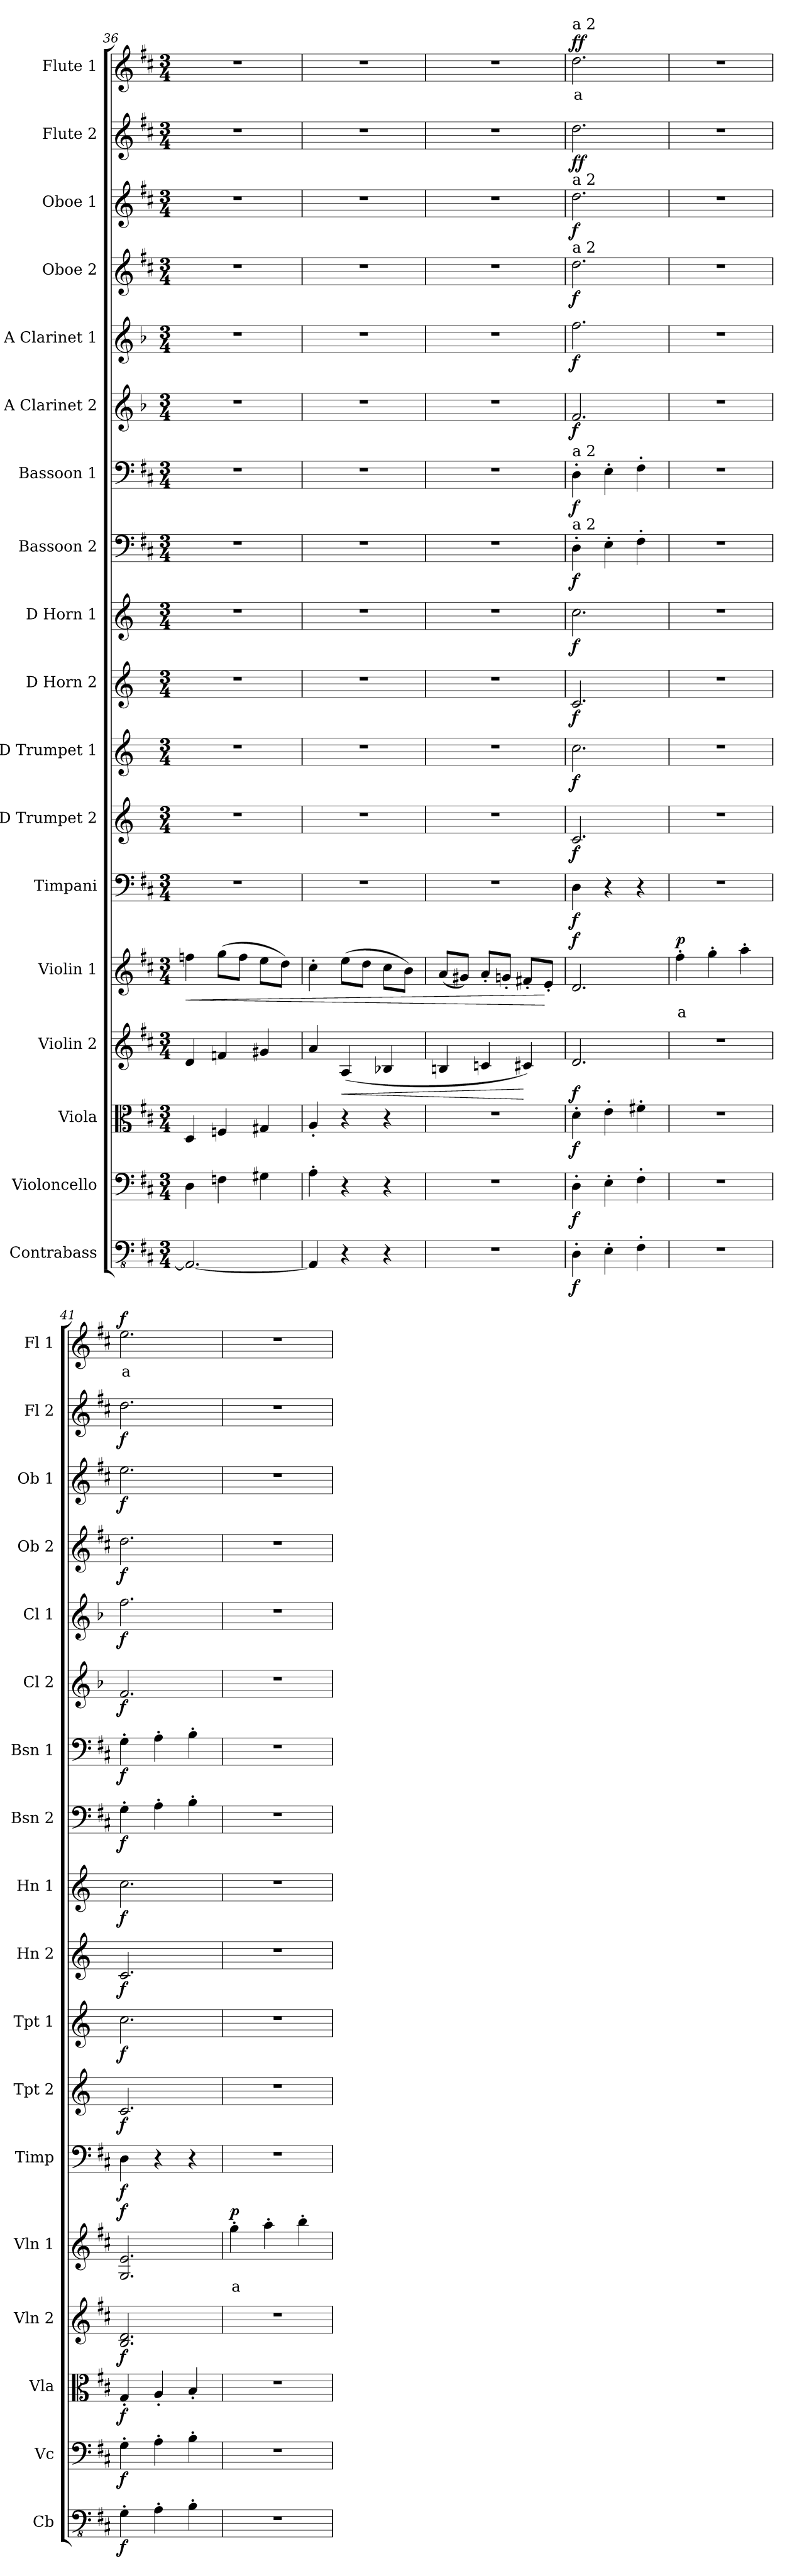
**kern	**dynam	**kern	**dynam	**kern	**dynam	**kern	**dynam	**kern	**text	**dynam	**kern	**dynam	**kern	**dynam	**kern	**dynam	**kern	**dynam	**kern	**dynam	**kern	**dynam	**kern	**dynam	**kern	**dynam	**kern	**dynam	**kern	**dynam	**kern	**dynam	**kern	**dynam	**kern	**text	**dynam
*part18	*part18	*part17	*part17	*part16	*part16	*part15	*part15	*part14	*part14	*part14	*part13	*part13	*part12	*part12	*part11	*part11	*part10	*part10	*part9	*part9	*part8	*part8	*part7	*part7	*part6	*part6	*part5	*part5	*part4	*part4	*part3	*part3	*part2	*part2	*part1	*part1	*part1
*staff18	*staff18	*staff17	*staff17	*staff16	*staff16	*staff15	*staff15	*staff14	*staff14	*staff14	*staff13	*staff13	*staff12	*staff12	*staff11	*staff11	*staff10	*staff10	*staff9	*staff9	*staff8	*staff8	*staff7	*staff7	*staff6	*staff6	*staff5	*staff5	*staff4	*staff4	*staff3	*staff3	*staff2	*staff2	*staff1	*staff1	*staff1
*I"Contrabass	*	*I"Violoncello	*	*I"Viola	*	*I"Violin 2	*	*I"Violin 1	*	*	*I"Timpani	*	*I"D Trumpet 2	*	*I"D Trumpet 1	*	*I"D Horn 2	*	*I"D Horn 1	*	*I"Bassoon 2	*	*I"Bassoon 1	*	*I"A Clarinet 2	*	*I"A Clarinet 1	*	*I"Oboe 2	*	*I"Oboe 1	*	*I"Flute 2	*	*I"Flute 1	*	*
*I'Cb	*	*I'Vc	*	*I'Vla	*	*I'Vln 2	*	*I'Vln 1	*	*	*I'Timp	*	*I'Tpt 2	*	*I'Tpt 1	*	*I'Hn 2	*	*I'Hn 1	*	*I'Bsn 2	*	*I'Bsn 1	*	*I'Cl 2	*	*I'Cl 1	*	*I'Ob 2	*	*I'Ob 1	*	*I'Fl 2	*	*I'Fl 1	*	*
*clefFv4	*	*clefF4	*	*clefC3	*	*clefG2	*	*clefG2	*	*	*clefF4	*	*clefG2	*	*clefG2	*	*clefG2	*	*clefG2	*	*clefF4	*	*clefF4	*	*clefG2	*	*clefG2	*	*clefG2	*	*clefG2	*	*clefG2	*	*clefG2	*	*
*	*	*	*	*	*	*	*	*	*	*	*	*	*ITrd-1c-2	*	*ITrd-1c-2	*	*ITrd6c10	*	*ITrd6c10	*	*	*	*	*	*ITrd2c3	*	*ITrd2c3	*	*	*	*	*	*	*	*	*	*
*k[f#c#]	*	*k[f#c#]	*	*k[f#c#]	*	*k[f#c#]	*	*k[f#c#]	*	*	*k[f#c#]	*	*k[f#c#]	*	*k[f#c#]	*	*k[f#c#]	*	*k[f#c#]	*	*k[f#c#]	*	*k[f#c#]	*	*k[f#c#]	*	*k[f#c#]	*	*k[f#c#]	*	*k[f#c#]	*	*k[f#c#]	*	*k[f#c#]	*	*
*M3/4	*	*M3/4	*	*M3/4	*	*M3/4	*	*M3/4	*	*	*M3/4	*	*M3/4	*	*M3/4	*	*M3/4	*	*M3/4	*	*M3/4	*	*M3/4	*	*M3/4	*	*M3/4	*	*M3/4	*	*M3/4	*	*M3/4	*	*M3/4	*	*
=36	=36	=36	=36	=36	=36	=36	=36	=36	=36	=36	=36	=36	=36	=36	=36	=36	=36	=36	=36	=36	=36	=36	=36	=36	=36	=36	=36	=36	=36	=36	=36	=36	=36	=36	=36	=36	=36
!	!	!	!	!	!	!	!	!	!	!LO:HP:b	!	!	!	!	!	!	!	!	!	!	!	!	!	!	!	!	!	!	!	!	!	!	!	!	!	!	!
2.AAA/_	.	4D\	.	4D/	.	4d/	.	4ffn\	.	<	2.r	.	2.r	.	2.r	.	2.r	.	2.r	.	2.r	.	2.r	.	2.r	.	2.r	.	2.r	.	2.r	.	2.r	.	2.r	.	.
.	.	4Fn\	.	4Fn/	.	4fn/	.	(8gg\L	.	.	.	.	.	.	.	.	.	.	.	.	.	.	.	.	.	.	.	.	.	.	.	.	.	.	.	.	.
.	.	.	.	.	.	.	.	8ff\J	.	.	.	.	.	.	.	.	.	.	.	.	.	.	.	.	.	.	.	.	.	.	.	.	.	.	.	.	.
.	.	4G#X\	.	4G#X/	.	4g#X/	.	8ee\L	.	.	.	.	.	.	.	.	.	.	.	.	.	.	.	.	.	.	.	.	.	.	.	.	.	.	.	.	.
.	.	.	.	.	.	.	.	8dd\J)	.	.	.	.	.	.	.	.	.	.	.	.	.	.	.	.	.	.	.	.	.	.	.	.	.	.	.	.	.
=37	=37	=37	=37	=37	=37	=37	=37	=37	=37	=37	=37	=37	=37	=37	=37	=37	=37	=37	=37	=37	=37	=37	=37	=37	=37	=37	=37	=37	=37	=37	=37	=37	=37	=37	=37	=37	=37
4AAA/]	.	4A'\	.	4A'/	.	4a/	.	4cc#'\	.	.	2.r	.	2.r	.	2.r	.	2.r	.	2.r	.	2.r	.	2.r	.	2.r	.	2.r	.	2.r	.	2.r	.	2.r	.	2.r	.	.
!	!	!	!	!	!	!	!LO:HP:b	!	!	!	!	!	!	!	!	!	!	!	!	!	!	!	!	!	!	!	!	!	!	!	!	!	!	!	!	!	!
4r	.	4r	.	4r	.	(4A/	<	(8ee\L	.	.	.	.	.	.	.	.	.	.	.	.	.	.	.	.	.	.	.	.	.	.	.	.	.	.	.	.	.
.	.	.	.	.	.	.	.	8dd\J	.	.	.	.	.	.	.	.	.	.	.	.	.	.	.	.	.	.	.	.	.	.	.	.	.	.	.	.	.
4r	.	4r	.	4r	.	4B-X/	.	8cc#\L	.	.	.	.	.	.	.	.	.	.	.	.	.	.	.	.	.	.	.	.	.	.	.	.	.	.	.	.	.
.	.	.	.	.	.	.	.	8b\J)	.	.	.	.	.	.	.	.	.	.	.	.	.	.	.	.	.	.	.	.	.	.	.	.	.	.	.	.	.
!!LO:PB:g=z
=38	=38	=38	=38	=38	=38	=38	=38	=38	=38	=38	=38	=38	=38	=38	=38	=38	=38	=38	=38	=38	=38	=38	=38	=38	=38	=38	=38	=38	=38	=38	=38	=38	=38	=38	=38	=38	=38
2.r	.	2.r	.	2.r	.	4Bn/	.	(8a/L	.	.	2.r	.	2.r	.	2.r	.	2.r	.	2.r	.	2.r	.	2.r	.	2.r	.	2.r	.	2.r	.	2.r	.	2.r	.	2.r	.	.
.	.	.	.	.	.	.	.	8g#X/J)	.	.	.	.	.	.	.	.	.	.	.	.	.	.	.	.	.	.	.	.	.	.	.	.	.	.	.	.	.
.	.	.	.	.	.	4cn/	.	8a'/L	.	.	.	.	.	.	.	.	.	.	.	.	.	.	.	.	.	.	.	.	.	.	.	.	.	.	.	.	.
.	.	.	.	.	.	.	.	8gn'/J	.	.	.	.	.	.	.	.	.	.	.	.	.	.	.	.	.	.	.	.	.	.	.	.	.	.	.	.	.
.	.	.	.	.	.	4c#X/)	[	8f#X'/L	.	.	.	.	.	.	.	.	.	.	.	.	.	.	.	.	.	.	.	.	.	.	.	.	.	.	.	.	.
.	.	.	.	.	.	.	.	8e'/J	.	[	.	.	.	.	.	.	.	.	.	.	.	.	.	.	.	.	.	.	.	.	.	.	.	.	.	.	.
=39	=39	=39	=39	=39	=39	=39	=39	=39	=39	=39	=39	=39	=39	=39	=39	=39	=39	=39	=39	=39	=39	=39	=39	=39	=39	=39	=39	=39	=39	=39	=39	=39	=39	=39	=39	=39	=39
!	!	!	!	!	!	!	!	!	!	!	!	!	!	!	!	!	!	!	!	!	!	!	!	!	!	!	!	!	!	!	!	!	!	!	!LO:TX:a:t=a 2	!	!
!	!	!	!	!	!	!	!	!	!	!	!	!	!	!	!	!	!	!	!	!	!	!	!	!	!	!	!	!	!	!	!LO:TX:a:t=a 2	!	!	!	!	!	!
!	!	!	!	!	!	!	!	!	!	!	!	!	!	!	!	!	!	!	!	!	!	!	!	!	!	!	!	!	!LO:TX:a:t=a 2	!	!	!	!	!	!	!	!
!	!	!	!	!	!	!	!	!	!	!	!	!	!	!	!	!	!	!	!	!	!	!	!LO:TX:a:t=a 2	!	!	!	!	!	!	!	!	!	!	!	!	!	!
!	!	!	!	!	!	!	!	!	!	!	!	!	!	!	!	!	!	!	!	!	!LO:TX:a:t=a 2	!	!	!	!	!	!	!	!	!	!	!	!	!	!	!	!
!	!LO:DY:b	!	!LO:DY:b	!	!LO:DY:b	!	!LO:DY:b	!	!	!LO:DY:b	!	!LO:DY:b	!	!LO:DY:b	!	!LO:DY:b	!	!LO:DY:b	!	!LO:DY:b	!	!LO:DY:b	!	!LO:DY:b	!	!LO:DY:b	!	!LO:DY:b	!	!LO:DY:b	!	!LO:DY:b	!	!LO:DY:b	!	!LO:LY:b:color=#FF0000	!
!	!	!	!	!	!	!	!	!	!	!	!	!	!	!	!	!	!	!	!	!	!	!	!	!	!	!	!	!	!	!	!	!	!	!LO:DY:n=1:b	!	!	!LO:DY:b
!	!	!	!	!	!	!	!	!	!	!	!	!	!	!	!	!	!	!	!	!	!	!	!	!	!	!	!	!	!	!	!	!	!	!	!	!	!LO:DY:n=1:b
4DD'\	f	4D'\	f	4d'\	f	2.d/	f	2.d/	.	f	4D\	f	2.d/	f	2.dd\	f	2.D/	f	2.d\	f	4D'\	f	4D'\	f	2.d/	f	2.dd\	f	2.dd\	f	2.dd\	f	2.dd\	f f	2.dd\	a	f f
4EE'\	.	4E'\	.	4e'\	.	.	.	.	.	.	4r	.	.	.	.	.	.	.	.	.	4E'\	.	4E'\	.	.	.	.	.	.	.	.	.	.	.	.	.	.
4FF#'\	.	4F#'\	.	4f#X'\	.	.	.	.	.	.	4r	.	.	.	.	.	.	.	.	.	4F#'\	.	4F#'\	.	.	.	.	.	.	.	.	.	.	.	.	.	.
=40	=40	=40	=40	=40	=40	=40	=40	=40	=40	=40	=40	=40	=40	=40	=40	=40	=40	=40	=40	=40	=40	=40	=40	=40	=40	=40	=40	=40	=40	=40	=40	=40	=40	=40	=40	=40	=40
!	!	!	!	!	!	!	!	!	!LO:LY:b:color=#FF0000	!LO:DY:b	!	!	!	!	!	!	!	!	!	!	!	!	!	!	!	!	!	!	!	!	!	!	!	!	!	!	!
2.r	.	2.r	.	2.r	.	2.r	.	4ff#'\	a	p	2.r	.	2.r	.	2.r	.	2.r	.	2.r	.	2.r	.	2.r	.	2.r	.	2.r	.	2.r	.	2.r	.	2.r	.	2.r	.	.
.	.	.	.	.	.	.	.	4gg'\	.	.	.	.	.	.	.	.	.	.	.	.	.	.	.	.	.	.	.	.	.	.	.	.	.	.	.	.	.
.	.	.	.	.	.	.	.	4aa'\	.	.	.	.	.	.	.	.	.	.	.	.	.	.	.	.	.	.	.	.	.	.	.	.	.	.	.	.	.
=41	=41	=41	=41	=41	=41	=41	=41	=41	=41	=41	=41	=41	=41	=41	=41	=41	=41	=41	=41	=41	=41	=41	=41	=41	=41	=41	=41	=41	=41	=41	=41	=41	=41	=41	=41	=41	=41
!	!LO:DY:b	!	!LO:DY:b	!	!LO:DY:b	!	!LO:DY:b	!	!	!LO:DY:b	!	!LO:DY:b	!	!LO:DY:b	!	!LO:DY:b	!	!LO:DY:b	!	!LO:DY:b	!	!LO:DY:b	!	!LO:DY:b	!	!LO:DY:b	!	!LO:DY:b	!	!LO:DY:b	!	!LO:DY:b	!	!LO:DY:b	!	!LO:LY:b:color=#FF0000	!LO:DY:b
4GG'\	f	4G'\	f	4G'/	f	2.B/ 2.d/	f	2.G/ 2.e/	.	f	4D\	f	2.d/	f	2.dd\	f	2.D/	f	2.d\	f	4G'\	f	4G'\	f	2.d/	f	2.dd\	f	2.dd\	f	2.ee\	f	2.dd\	f	2.ee\	a	f
4AA'\	.	4A'\	.	4A'/	.	.	.	.	.	.	4r	.	.	.	.	.	.	.	.	.	4A'\	.	4A'\	.	.	.	.	.	.	.	.	.	.	.	.	.	.
4BB'\	.	4B'\	.	4B'/	.	.	.	.	.	.	4r	.	.	.	.	.	.	.	.	.	4B'\	.	4B'\	.	.	.	.	.	.	.	.	.	.	.	.	.	.
=42	=42	=42	=42	=42	=42	=42	=42	=42	=42	=42	=42	=42	=42	=42	=42	=42	=42	=42	=42	=42	=42	=42	=42	=42	=42	=42	=42	=42	=42	=42	=42	=42	=42	=42	=42	=42	=42
!	!	!	!	!	!	!	!	!	!LO:LY:b:color=#FF0000	!LO:DY:b	!	!	!	!	!	!	!	!	!	!	!	!	!	!	!	!	!	!	!	!	!	!	!	!	!	!	!
2.r	.	2.r	.	2.r	.	2.r	.	4gg'\	a	p	2.r	.	2.r	.	2.r	.	2.r	.	2.r	.	2.r	.	2.r	.	2.r	.	2.r	.	2.r	.	2.r	.	2.r	.	2.r	.	.
.	.	.	.	.	.	.	.	4aa'\	.	.	.	.	.	.	.	.	.	.	.	.	.	.	.	.	.	.	.	.	.	.	.	.	.	.	.	.	.
.	.	.	.	.	.	.	.	4bb'\	.	.	.	.	.	.	.	.	.	.	.	.	.	.	.	.	.	.	.	.	.	.	.	.	.	.	.	.	.
=	=	=	=	=	=	=	=	=	=	=	=	=	=	=	=	=	=	=	=	=	=	=	=	=	=	=	=	=	=	=	=	=	=	=	=	=	=
*-	*-	*-	*-	*-	*-	*-	*-	*-	*-	*-	*-	*-	*-	*-	*-	*-	*-	*-	*-	*-	*-	*-	*-	*-	*-	*-	*-	*-	*-	*-	*-	*-	*-	*-	*-	*-	*-
